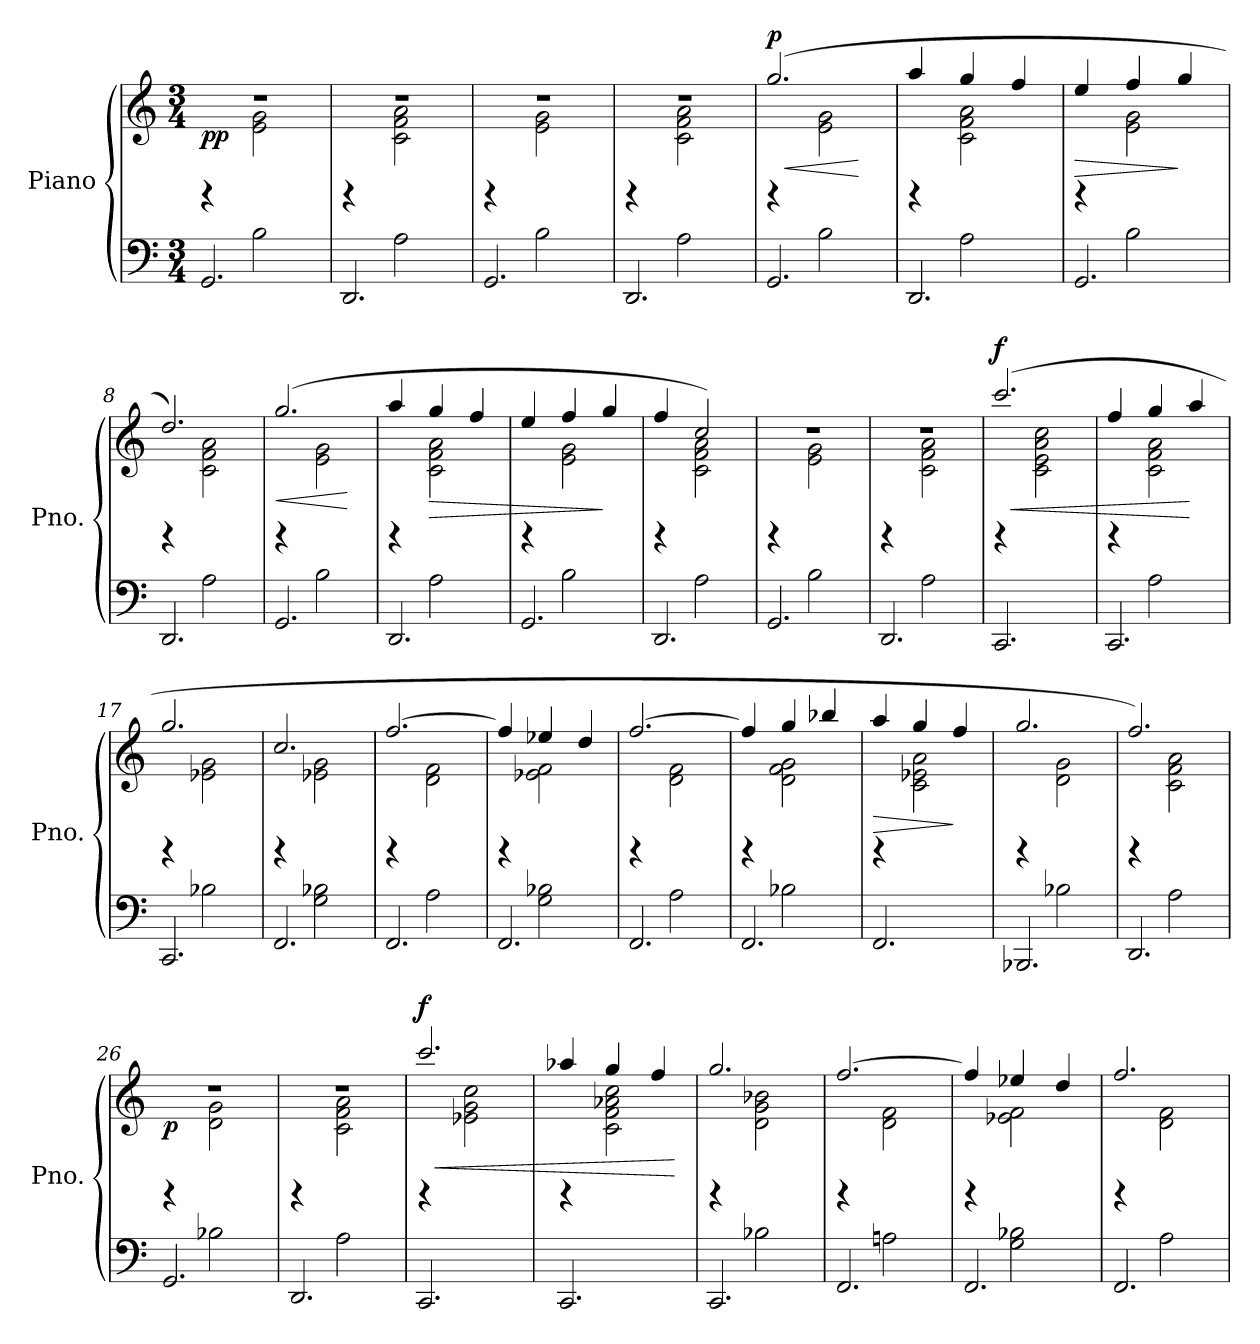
**kern	**kern	**dynam
*part1	*part1	*part1
*staff2	*staff1	*staff1/2
*I"Piano	*	*
*I'Pno.	*	*
*clefF4	*clefG2	*
*k[]	*k[]	*
*M3/4	*M3/4	*
=1	=1	=1
*^	*^	*
*	*^	*	*	*
!	!	!	!	!	!LO:DY:b
4rb	4ryy	2.GG/	2.rdd	4ryy	pp
2ryy	2B\	.	.	2e\ 2g\	.
=2	=2	=2	=2	=2	=2
4rb	4ryy	2.DD/	2.rdd	4ryy	.
2ryy	2A\	.	.	2c\ 2f\ 2a\	.
=3	=3	=3	=3	=3	=3
4rb	4ryy	2.GG/	2.rdd	4ryy	.
2ryy	2B\	.	.	2e\ 2g\	.
=4	=4	=4	=4	=4	=4
4rb	4ryy	2.DD/	2.rdd	4ryy	.
2ryy	2A\	.	.	2c\ 2f\ 2a\	.
=5	=5	=5	=5	=5	=5
!	!	!	!	!	!LO:HP:b
!	!	!	!	!	!LO:DY:n=1:a
4rb	4ryy	2.GG/	(2.gg/	4ryy	< p
2ryy	2B\	.	.	2e\ 2g\	.
*v	*v	*v	*	*	*
*	*v	*v	*
.	.	[
=6	=6	=6
*^	*^	*
*	*^	*	*	*
4rb	4ryy	2.DD/	4aa/	4ryy	.
2ryy	2A\	.	4gg/	2c\ 2f\ 2a\	.
.	.	.	4ff/	.	.
=7	=7	=7	=7	=7	=7
!	!	!	!	!	!LO:HP:b
4rb	4ryy	2.GG/	4ee/	4ryy	>
2ryy	2B\	.	4ff/	2e\ 2g\	.
.	.	.	4gg/	.	]
=8	=8	=8	=8	=8	=8
4rb	4ryy	2.DD/	2.dd/)	4ryy	.
2ryy	2A\	.	.	2c\ 2f\ 2a\	.
=9	=9	=9	=9	=9	=9
!	!	!	!	!	!LO:HP:b
4rb	4ryy	2.GG/	(2.gg/	4ryy	<
2ryy	2B\	.	.	2e\ 2g\	.
*v	*v	*v	*	*	*
*	*v	*v	*
.	.	[
=10	=10	=10
*^	*^	*
*	*^	*	*	*
4rb	4ryy	2.DD/	4aa/	4ryy	.
!	!	!	!	!	!LO:HP:b
2ryy	2A\	.	4gg/	2c\ 2f\ 2a\	>
.	.	.	4ff/	.	.
!!LO:LB:g=z	!!
=11	=11	=11	=11	=11	=11
4rb	4ryy	2.GG/	4ee/	4ryy	.
2ryy	2B\	.	4ff/	2e\ 2g\	.
.	.	.	4gg/	.	]
=12	=12	=12	=12	=12	=12
4rb	4ryy	2.DD/	4ff/	4ryy	.
2ryy	2A\	.	2cc/)	2c\ 2f\ 2a\	.
=13	=13	=13	=13	=13	=13
4rb	4ryy	2.GG/	2.rdd	4ryy	.
2ryy	2B\	.	.	2e\ 2g\	.
=14	=14	=14	=14	=14	=14
4rb	4ryy	2.DD/	2.rdd	4ryy	.
2ryy	2A\	.	.	2c\ 2f\ 2a\	.
=15	=15	=15	=15	=15	=15
!	!	!	!	!	!LO:HP:b
!	!	!	!	!	!LO:DY:n=1:a
4rb	4ryy	2.CC/	(2.ccc/	4ryy	< f
2ryy	2ryy	.	.	2c\ 2e\ 2a\ 2cc\	.
=16	=16	=16	=16	=16	=16
4rb	4ryy	2.CC/	4ff/	4ryy	.
2ryy	2A\	.	4gg/	2c\ 2f\ 2a\	.
.	.	.	4aa/	.	[
=17	=17	=17	=17	=17	=17
4rb	4ryy	2.CC/	2.gg/	4ryy	.
2ryy	2B-X\	.	.	2e-X\ 2g\	.
=18	=18	=18	=18	=18	=18
4rb	4ryy	2.FF/	2.cc/	4ryy	.
2ryy	2G\ 2B-X\	.	.	2e-X\ 2g\	.
=19	=19	=19	=19	=19	=19
4rb	4ryy	2.FF/	[2.ff/	4ryy	.
2ryy	2A\	.	.	2d\ 2f\	.
=20	=20	=20	=20	=20	=20
4rb	4ryy	2.FF/	4ff/]	4ryy	.
2ryy	2G\ 2B-X\	.	4ee-X/	2e-X\ 2f\	.
.	.	.	4dd/	.	.
!!LO:LB:g=z	!!
=21	=21	=21	=21	=21	=21
4rb	4ryy	2.FF/	[2.ff/	4ryy	.
2ryy	2A\	.	.	2d\ 2f\	.
=22	=22	=22	=22	=22	=22
4rb	4ryy	2.FF/	4ff/]	4ryy	.
2ryy	2B-X\	.	4gg/	2d\ 2f\ 2g\	.
.	.	.	4bb-X/	.	.
=23	=23	=23	=23	=23	=23
!	!	!	!	!	!LO:HP:b
4rb	4ryy	2.FF/	4aa/	4ryy	>
2ryy	2ryy	.	4gg/	2c\ 2e-X\ 2a\	.
.	.	.	4ff/	.	]
=24	=24	=24	=24	=24	=24
4rb	4ryy	2.BBB-X/	2.gg/	4ryy	.
2ryy	2B-X\	.	.	2d\ 2g\	.
=25	=25	=25	=25	=25	=25
4rb	4ryy	2.DD/	2.ff/)	4ryy	.
2ryy	2A\	.	.	2c\ 2f\ 2a\	.
=26	=26	=26	=26	=26	=26
!	!	!	!	!	!LO:DY:b
4rb	4ryy	2.GG/	2.rdd	4ryy	p
2ryy	2B-X\	.	.	2d\ 2g\	.
=27	=27	=27	=27	=27	=27
4rb	4ryy	2.DD/	2.rdd	4ryy	.
2ryy	2A\	.	.	2c\ 2f\ 2a\	.
=28	=28	=28	=28	=28	=28
!	!	!	!	!	!LO:HP:b
!	!	!	!	!	!LO:DY:n=1:a
4rb	4ryy	2.CC/	2.ccc/	4ryy	< f
2ryy	2ryy	.	.	2e-X\ 2g\ 2cc\	.
=29	=29	=29	=29	=29	=29
4rb	4ryy	2.CC/	4aa-X/	4ryy	.
2ryy	2ryy	.	4gg/	2c\ 2f\ 2a-X\ 2cc\	.
.	.	.	4ff/	.	.
*v	*v	*v	*	*	*
*	*v	*v	*
.	.	[
!!LO:LB:g=z
=30	=30	=30
*^	*^	*
*	*^	*	*	*
4rb	4ryy	2.CC/	2.gg/	4ryy	.
2ryy	2B-X\	.	.	2d\ 2g\ 2b-X\	.
=31	=31	=31	=31	=31	=31
4rb	4ryy	2.FF/	[2.ff/	4ryy	.
2ryy	2An\	.	.	2d\ 2f\	.
=32	=32	=32	=32	=32	=32
4rb	4ryy	2.FF/	4ff/]	4ryy	.
2ryy	2G\ 2B-X\	.	4ee-X/	2e-X\ 2f\	.
.	.	.	4dd/	.	.
=33	=33	=33	=33	=33	=33
4rb	4ryy	2.FF/	2.ff/	4ryy	.
2ryy	2A\	.	.	2d\ 2f\	.
*v	*v	*v	*	*	*
*	*v	*v	*
=	=	=
*-	*-	*-
